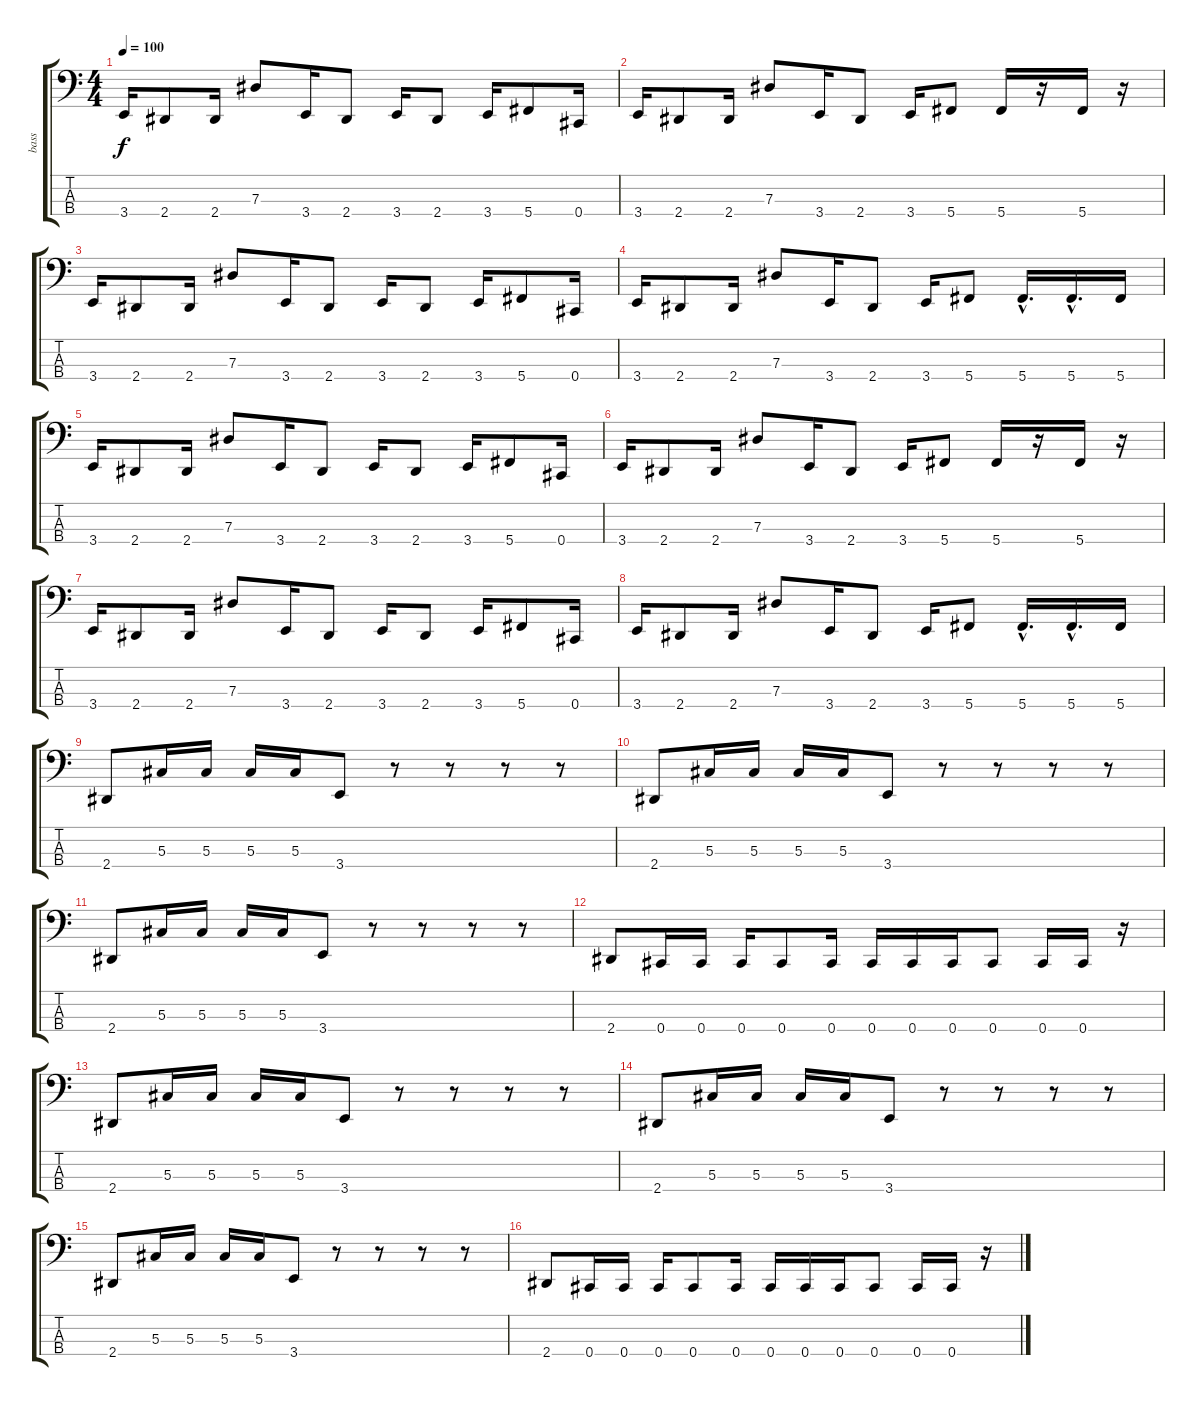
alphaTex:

\track ("bass" "bass") {instrument electricbasspick}
\staff {score tabs}
\tuning (Gb2 Db2 Ab1 Db1) {hide}
\ts (4 4)
\tempo 100
\clef f4
\ks c
3.4.16{dy f} 2.4.8 2.4.16 7.3.8 3.4.16 2.4.8 3.4.16 2.4.8 3.4.16 5.4.8 0.4.16 |
3.4.16 2.4.8 2.4.16 7.3.8 3.4.16 2.4.8 3.4.16 5.4.8 5.4.16 r.16 5.4.16 r.16 |
3.4.16 2.4.8 2.4.16 7.3.8 3.4.16 2.4.8 3.4.16 2.4.8 3.4.16 5.4.8 0.4.16 |
3.4.16 2.4.8 2.4.16 7.3.8 3.4.16 2.4.8 3.4.16 5.4.8 5.4{hac}.16{d} 5.4{hac}.16{d} 5.4.16 |
3.4.16 2.4.8 2.4.16 7.3.8 3.4.16 2.4.8 3.4.16 2.4.8 3.4.16 5.4.8 0.4.16 |
3.4.16 2.4.8 2.4.16 7.3.8 3.4.16 2.4.8 3.4.16 5.4.8 5.4.16 r.16 5.4.16 r.16 |
3.4.16 2.4.8 2.4.16 7.3.8 3.4.16 2.4.8 3.4.16 2.4.8 3.4.16 5.4.8 0.4.16 |
3.4.16 2.4.8 2.4.16 7.3.8 3.4.16 2.4.8 3.4.16 5.4.8 5.4{hac}.16{d} 5.4{hac}.16{d} 5.4.16 |
2.4.8 5.3.16 5.3.16 5.3.16 5.3.16 3.4.8 r.8 r.8 r.8 r.8 |
2.4.8 5.3.16 5.3.16 5.3.16 5.3.16 3.4.8 r.8 r.8 r.8 r.8 |
2.4.8 5.3.16 5.3.16 5.3.16 5.3.16 3.4.8 r.8 r.8 r.8 r.8 |
2.4.8 0.4.16 0.4.16 0.4.16 0.4.8 0.4.16 0.4.16 0.4.16 0.4.16 0.4.8 0.4.16 0.4.16 r.16 |
2.4.8 5.3.16 5.3.16 5.3.16 5.3.16 3.4.8 r.8 r.8 r.8 r.8 |
2.4.8 5.3.16 5.3.16 5.3.16 5.3.16 3.4.8 r.8 r.8 r.8 r.8 |
2.4.8 5.3.16 5.3.16 5.3.16 5.3.16 3.4.8 r.8 r.8 r.8 r.8 |
2.4.8 0.4.16 0.4.16 0.4.16 0.4.8 0.4.16 0.4.16 0.4.16 0.4.16 0.4.8 0.4.16 0.4.16 r.16
